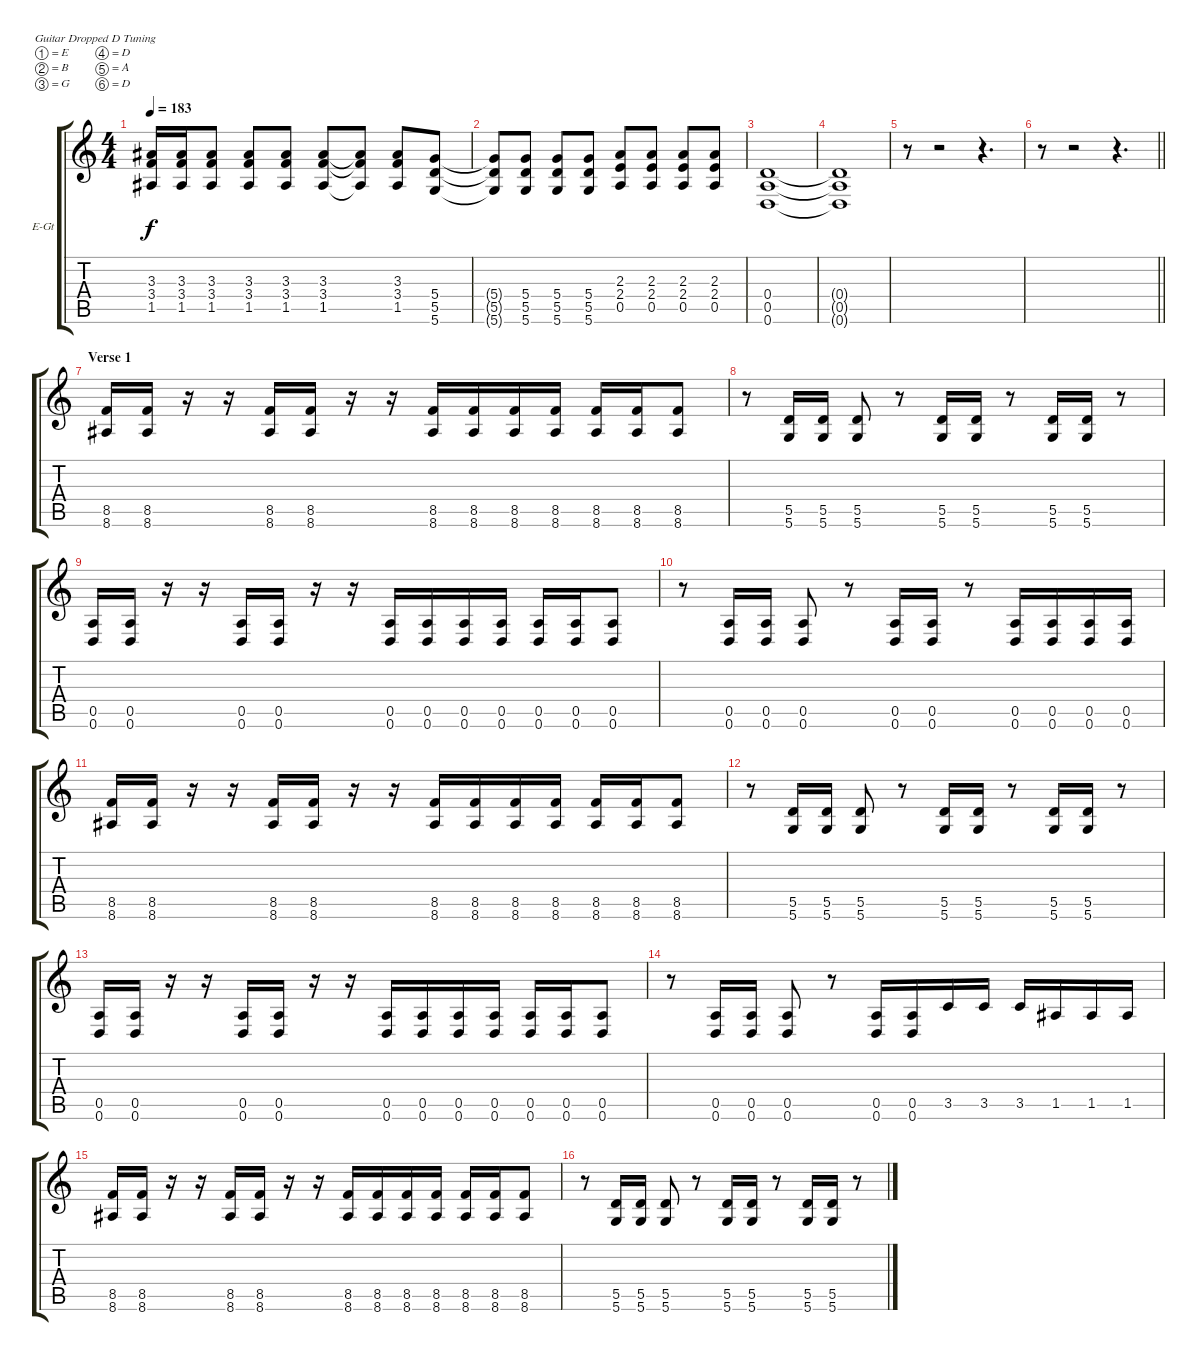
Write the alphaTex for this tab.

\bracketExtendMode groupsimilarinstruments
\firstSystemTrackNameOrientation horizontal
\otherSystemsTrackNameOrientation horizontal
\track ("Guitar 2" "E-Gt") {instrument overdrivenguitar}
\staff {score tabs}
\tuning (E4 B3 G3 D3 A2 D2)
\ts (4 4)
\tempo 183
\clef g2
\ks c
(3.3 3.4 1.5).16{dy f} (3.3 3.4 1.5).16 (3.3 3.4 1.5).8 (3.3 3.4 1.5).8 (3.3 3.4 1.5).8 (3.3 3.4 1.5).8 (3.3{t} 3.4{t} 1.5{t}).8 (3.3 3.4 1.5).8 (5.4 5.5 5.6).8 |
(5.4{t} 5.5{t} 5.6{t}).8 (5.4 5.5 5.6).8 (5.4 5.5 5.6).8 (5.4 5.5 5.6).8 (2.3 2.4 0.5).8 (2.3 2.4 0.5).8 (2.3 2.4 0.5).8 (2.3 2.4 0.5).8 |
(0.4 0.5 0.6).1 |
(0.4{t} 0.5{t} 0.6{t}).1 |
r.8 r.2 r.4{d} |
\barLineRight lightlight
r.8 r.2 r.4{d} |
\section ("" "Verse 1")
(8.5 8.6).16 (8.5 8.6).16 r.16 r.16 (8.5 8.6).16 (8.5 8.6).16 r.16 r.16 (8.5 8.6).16 (8.5 8.6).16 (8.5 8.6).16 (8.5 8.6).16 (8.5 8.6).16 (8.5 8.6).16 (8.5 8.6).8 |
r.8 (5.5 5.6).16 (5.5 5.6).16 (5.5 5.6).8 r.8 (5.5 5.6).16 (5.5 5.6).16 r.8 (5.5 5.6).16 (5.5 5.6).16 r.8 |
(0.5 0.6).16 (0.5 0.6).16 r.16 r.16 (0.5 0.6).16 (0.5 0.6).16 r.16 r.16 (0.5 0.6).16 (0.5 0.6).16 (0.5 0.6).16 (0.5 0.6).16 (0.5 0.6).16 (0.5 0.6).16 (0.5 0.6).8 |
r.8 (0.5 0.6).16 (0.5 0.6).16 (0.5 0.6).8 r.8 (0.5 0.6).16 (0.5 0.6).16 r.8 (0.5 0.6).16 (0.5 0.6).16 (0.5 0.6).16 (0.5 0.6).16 |
(8.5 8.6).16 (8.5 8.6).16 r.16 r.16 (8.5 8.6).16 (8.5 8.6).16 r.16 r.16 (8.5 8.6).16 (8.5 8.6).16 (8.5 8.6).16 (8.5 8.6).16 (8.5 8.6).16 (8.5 8.6).16 (8.5 8.6).8 |
r.8 (5.5 5.6).16 (5.5 5.6).16 (5.5 5.6).8 r.8 (5.5 5.6).16 (5.5 5.6).16 r.8 (5.5 5.6).16 (5.5 5.6).16 r.8 |
(0.5 0.6).16 (0.5 0.6).16 r.16 r.16 (0.5 0.6).16 (0.5 0.6).16 r.16 r.16 (0.5 0.6).16 (0.5 0.6).16 (0.5 0.6).16 (0.5 0.6).16 (0.5 0.6).16 (0.5 0.6).16 (0.5 0.6).8 |
r.8 (0.5 0.6).16 (0.5 0.6).16 (0.5 0.6).8 r.8 (0.5 0.6).16 (0.5 0.6).16 3.5.16 3.5.16 3.5.16 1.5.16 1.5.16 1.5.16 |
(8.5 8.6).16 (8.5 8.6).16 r.16 r.16 (8.5 8.6).16 (8.5 8.6).16 r.16 r.16 (8.5 8.6).16 (8.5 8.6).16 (8.5 8.6).16 (8.5 8.6).16 (8.5 8.6).16 (8.5 8.6).16 (8.5 8.6).8 |
r.8 (5.5 5.6).16 (5.5 5.6).16 (5.5 5.6).8 r.8 (5.5 5.6).16 (5.5 5.6).16 r.8 (5.5 5.6).16 (5.5 5.6).16 r.8
